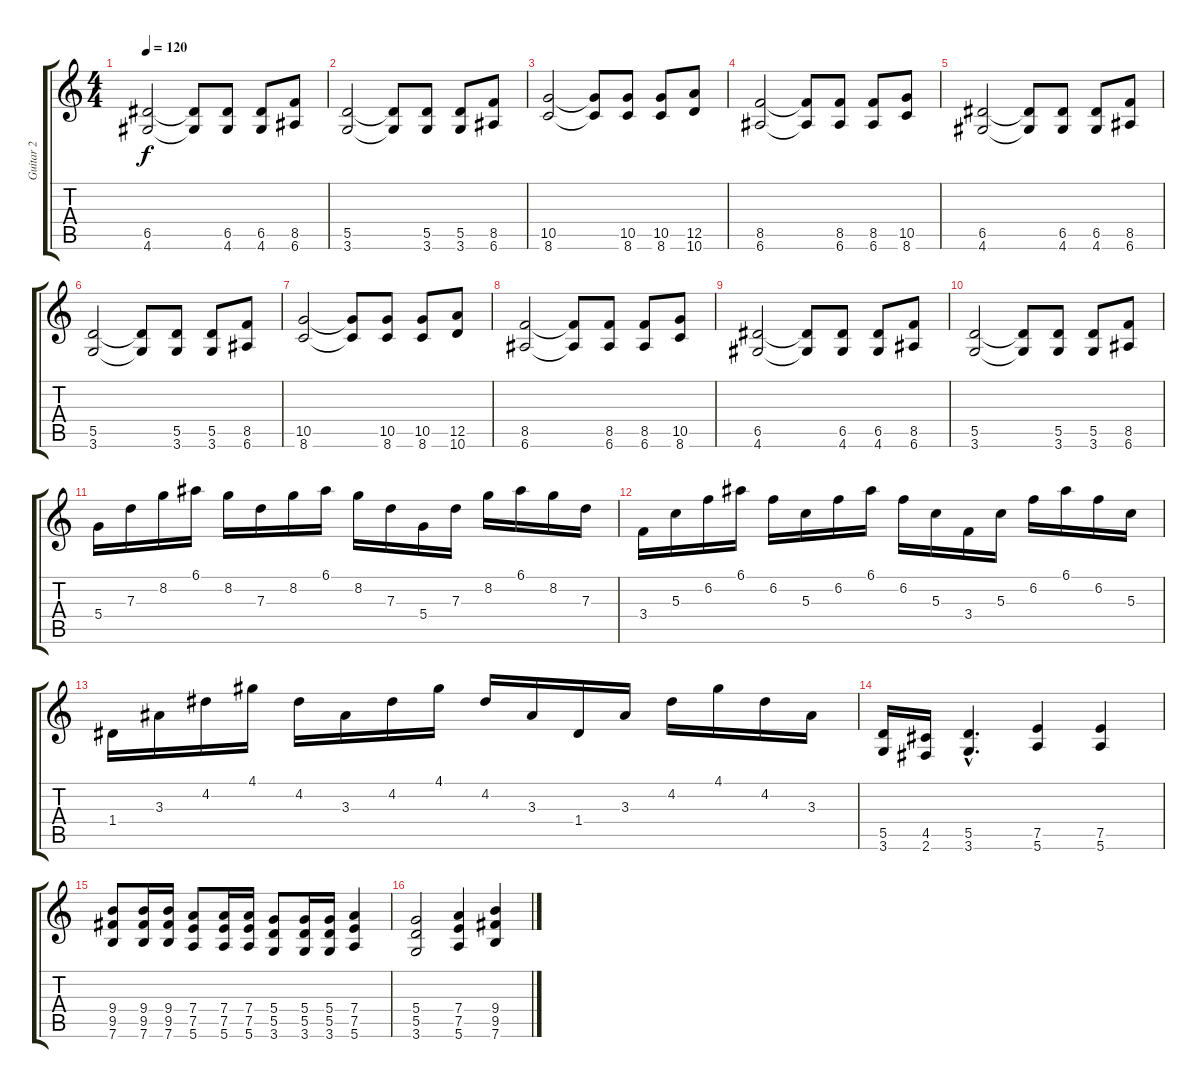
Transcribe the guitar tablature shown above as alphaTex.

\track ("Guitar 2" "Guitar 2") {instrument overdrivenguitar}
\staff {score tabs}
\tuning (E4 B3 G3 D3 A2 E2) {hide}
\ts (4 4)
\tempo 120
\clef g2
\ks c
(6.5 4.6).2{dy f} (6.5{t} 4.6{t}).8 (6.5 4.6).8 (6.5 4.6).8 (8.5 6.6).8 |
(5.5 3.6).2 (5.5{t} 3.6{t}).8 (5.5 3.6).8 (5.5 3.6).8 (8.5 6.6).8 |
(10.5 8.6).2 (10.5{t} 8.6{t}).8 (10.5 8.6).8 (10.5 8.6).8 (12.5 10.6).8 |
(8.5 6.6).2 (8.5{t} 6.6{t}).8 (8.5 6.6).8 (8.5 6.6).8 (10.5 8.6).8 |
(6.5 4.6).2 (6.5{t} 4.6{t}).8 (6.5 4.6).8 (6.5 4.6).8 (8.5 6.6).8 |
(5.5 3.6).2 (5.5{t} 3.6{t}).8 (5.5 3.6).8 (5.5 3.6).8 (8.5 6.6).8 |
(10.5 8.6).2 (10.5{t} 8.6{t}).8 (10.5 8.6).8 (10.5 8.6).8 (12.5 10.6).8 |
(8.5 6.6).2 (8.5{t} 6.6{t}).8 (8.5 6.6).8 (8.5 6.6).8 (10.5 8.6).8 |
(6.5 4.6).2 (6.5{t} 4.6{t}).8 (6.5 4.6).8 (6.5 4.6).8 (8.5 6.6).8 |
(5.5 3.6).2 (5.5{t} 3.6{t}).8 (5.5 3.6).8 (5.5 3.6).8 (8.5 6.6).8 |
5.4.16 7.3.16 8.2.16 6.1.16 8.2.16 7.3.16 8.2.16 6.1.16 8.2.16 7.3.16 5.4.16 7.3.16 8.2.16 6.1.16 8.2.16 7.3.16 |
3.4.16 5.3.16 6.2.16 6.1.16 6.2.16 5.3.16 6.2.16 6.1.16 6.2.16 5.3.16 3.4.16 5.3.16 6.2.16 6.1.16 6.2.16 5.3.16 |
1.4.16 3.3.16 4.2.16 4.1.16 4.2.16 3.3.16 4.2.16 4.1.16 4.2.16 3.3.16 1.4.16 3.3.16 4.2.16 4.1.16 4.2.16 3.3.16 |
(5.5 3.6).16 (4.5 2.6).16 (5.5{hac} 3.6{hac}).4{d} (7.5 5.6).4 (7.5 5.6).4 |
(9.4 9.5 7.6).8 (9.4 9.5 7.6).16 (9.4 9.5 7.6).16 (7.4 7.5 5.6).8 (7.4 7.5 5.6).16 (7.4 7.5 5.6).16 (5.4 5.5 3.6).8 (5.4 5.5 3.6).16 (5.4 5.5 3.6).16 (7.4 7.5 5.6).4 |
(5.4 5.5 3.6).2 (7.4 7.5 5.6).4 (9.4 9.5 7.6).4
